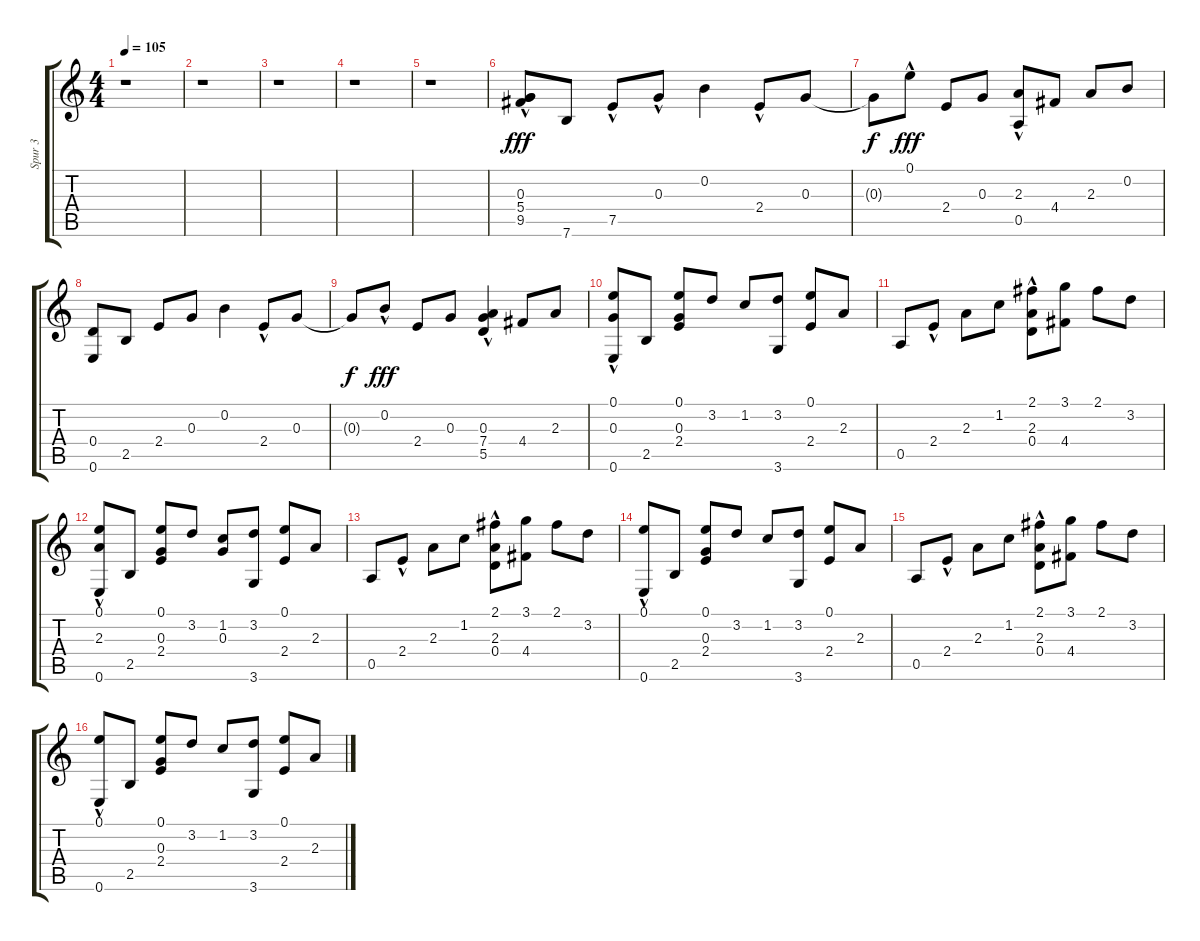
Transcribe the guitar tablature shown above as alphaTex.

\track ("Spur 3" "Spur 3") {instrument acousticguitarsteel}
\staff {score tabs}
\tuning (E4 B3 G3 D3 A2 E2) {hide}
\ts (4 4)
\tempo 105
\clef g2
\ks c
r.1{dy fff instrument acousticguitarsteel} |
r.1 |
r.1 |
r.1 |
r.1 |
(0.3{hac} 5.4 9.5).8 7.6.8 7.5{hac}.8 0.3{hac}.8 0.2.4 2.4{hac}.8 0.3.8 |
0.3{t}.8{dy f} 0.1{hac}.8{dy fff} 2.4.8 0.3.8 (2.3 0.5{hac}).8 4.4.8 2.3.8 0.2.8 |
(0.4 0.6).8 2.5.8 2.4.8 0.3.8 0.2.4 2.4{hac}.8 0.3.8 |
0.3{t}.8{dy f} 0.2{hac}.8{dy fff} 2.4.8 0.3.8 (0.3 7.4{hac} 5.5).4 4.4.8 2.3.8 |
(0.1 0.3 0.6{hac}).8 2.5.8 (0.1 0.3 2.4).8 3.2.8 1.2.8 (3.2 3.6).8 (0.1 2.4).8 2.3.8 |
0.5.8 2.4{hac}.8 2.3.8 1.2.8 (2.1 2.3 0.4{hac}).8 (3.1 4.4).8 2.1.8 3.2.8 |
(0.1 2.3 0.6{hac}).8 2.5.8 (0.1 0.3 2.4).8 3.2.8 (1.2 0.3).8 (3.2 3.6).8 (0.1 2.4).8 2.3.8 |
0.5.8 2.4{hac}.8 2.3.8 1.2.8 (2.1 2.3 0.4{hac}).8 (3.1 4.4).8 2.1.8 3.2.8 |
(0.1 0.6{hac}).8 2.5.8 (0.1 0.3 2.4).8 3.2.8 1.2.8 (3.2 3.6).8 (0.1 2.4).8 2.3.8 |
0.5.8 2.4{hac}.8 2.3.8 1.2.8 (2.1 2.3 0.4{hac}).8 (3.1 4.4).8 2.1.8 3.2.8 |
(0.1 0.6{hac}).8 2.5.8 (0.1 0.3 2.4).8 3.2.8 1.2.8 (3.2 3.6).8 (0.1 2.4).8 2.3.8
